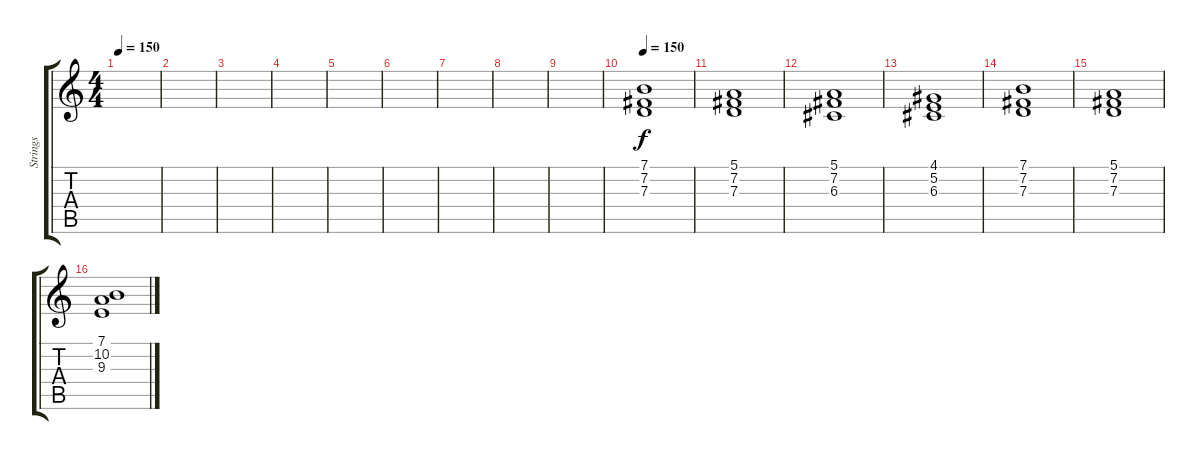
\track ("Strings" "Strings") {instrument stringensemble1}
\staff {score tabs}
\tuning (E4 B3 G3 D3 A2 E2) {hide}
\ts (4 4)
\tempo 150
\clef g2
\ks c
|
|
|
|
|
|
|
|
|
\tempo 150
(7.1 7.2 7.3).1 |
(5.1 7.2 7.3).1 |
(5.1 7.2 6.3).1 |
(4.1 5.2 6.3).1 |
(7.1 7.2 7.3).1 |
(5.1 7.2 7.3).1 |
(7.1 10.2 9.3).1
